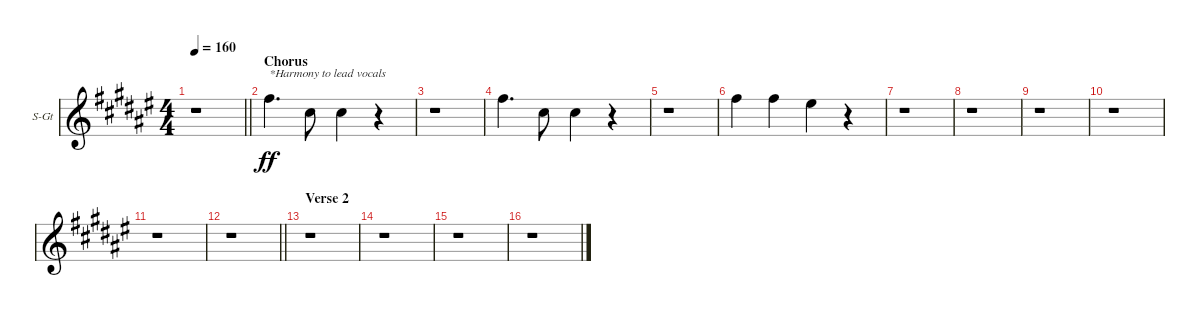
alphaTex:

\bracketExtendMode groupsimilarinstruments
\firstSystemTrackNameOrientation horizontal
\otherSystemsTrackNameOrientation horizontal
\track ("Backing Vocals 1" "S-Gt") {instrument lead6voice}
\staff {score}
\tuning (E4 B3 G3 D3 A2 E2)
\displaytranspose 12
\ts (4 4)
\tempo 160
\clef g2
\barLineRight lightlight
\ks d#minor
r.1{dy ff} |
\section ("" "Chorus")
7.2.4{d txt "*Harmony to lead vocals"} 6.3.8 6.3.4 r.4 |
r.1 |
7.2.4{d} 6.3.8 6.3.4 r.4 |
r.1 |
7.2.4 7.2.4 6.2.4 r.4 |
r.1 |
r.1 |
r.1 |
r.1 |
r.1 |
\barLineRight lightlight
r.1 |
\section ("" "Verse 2")
r.1 |
r.1 |
r.1 |
r.1
